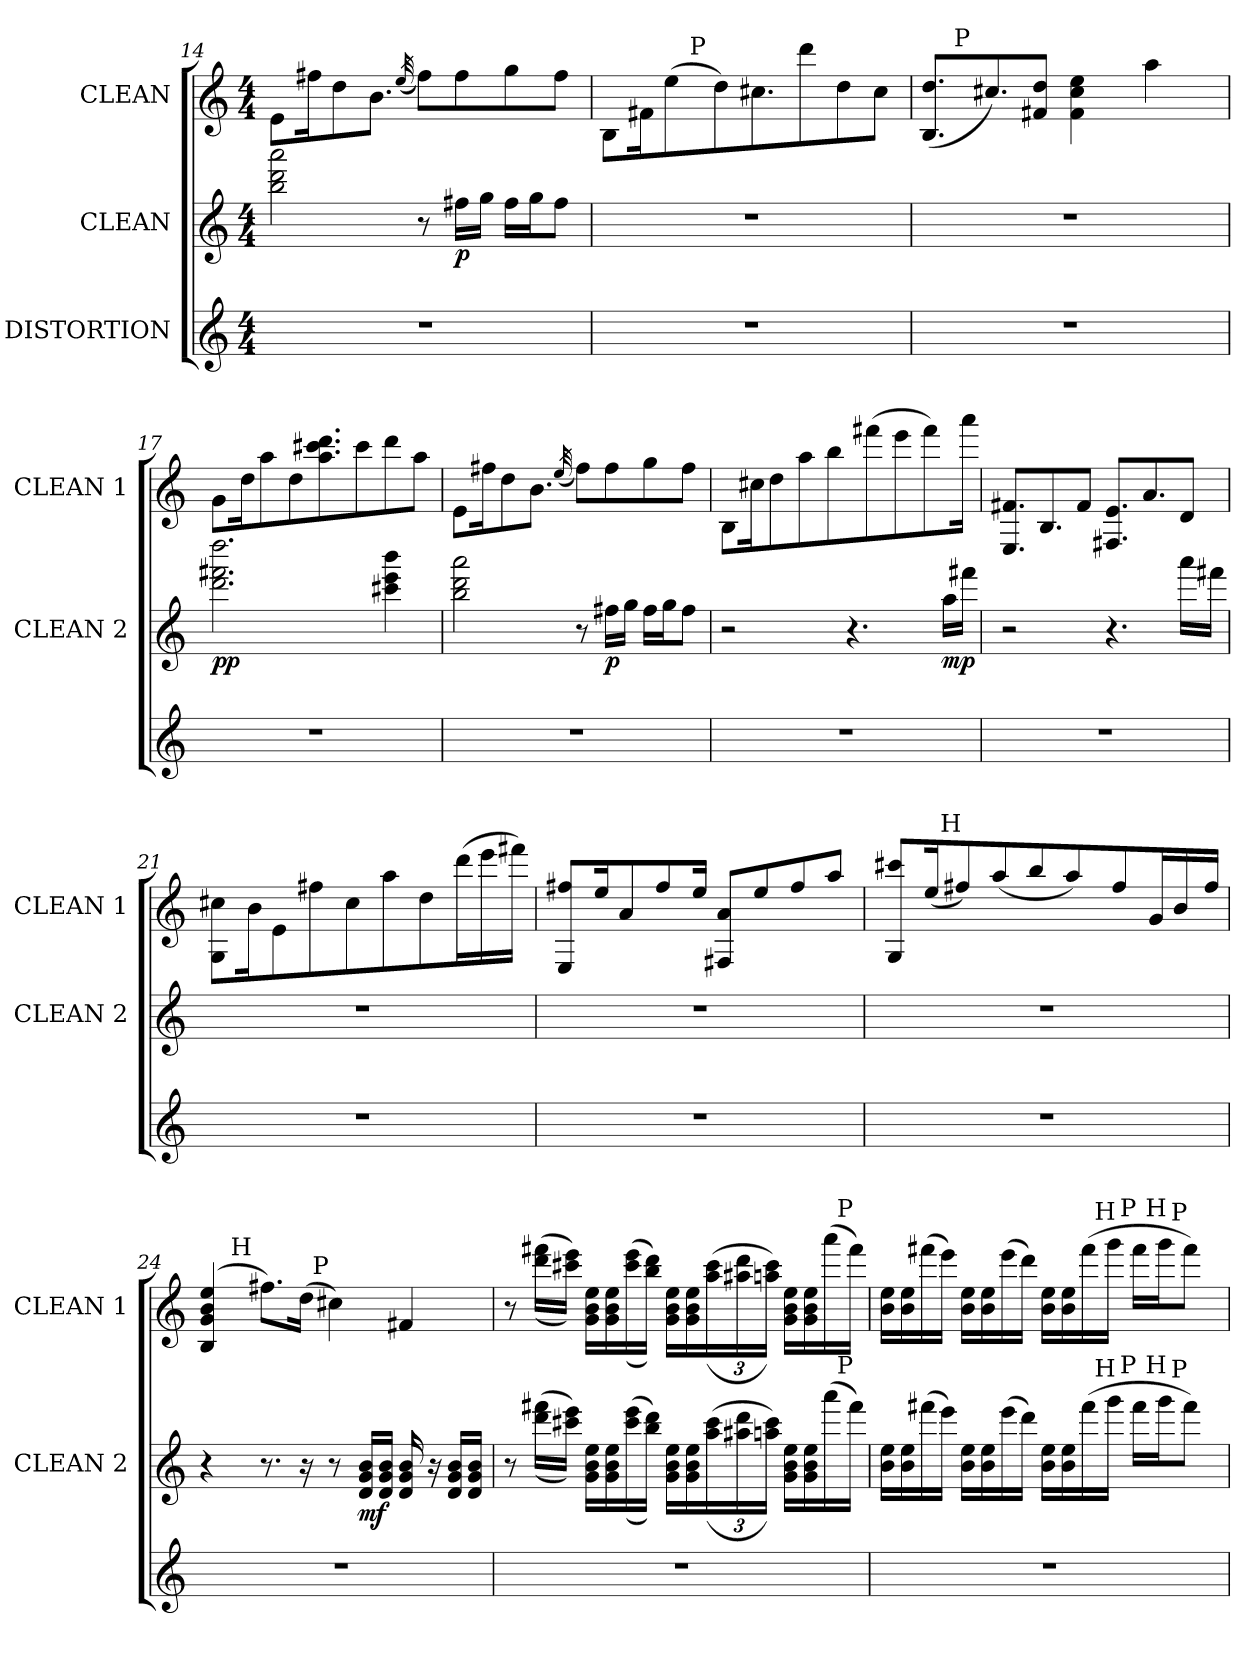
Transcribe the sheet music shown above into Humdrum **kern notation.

**kern	**kern	**dynam	**kern
*part3	*part2	*part2	*part1
*staff3	*staff2	*staff2	*staff1
*I"DISTORTION	*I"CLEAN	*	*I"CLEAN
*	*I'CLEAN 2	*	*I'CLEAN 1
*clefG2	*clefG2	*	*clefG2
*ITrd7c12	*ITrd7c12	*	*ITrd7c12
*k[]	*k[]	*	*k[]
*C:	*C:	*	*C:
*M4/4	*M4/4	*	*M4/4
=14	=14	=14	=14
1r	2b\ 2dd\ 2aa\	.	8E\L
.	.	.	16f#X\K
.	.	.	8d\
.	.	.	8.B\J
.	.	.	(32qe/
.	8r	.	8f#\L)
!	!	!LO:DY:b	!
.	16f#X\LL	p	8f#\
.	16g\JJ	.	.
.	16f#\LL	.	8g\
.	16g\J	.	.
.	8f#\J	.	8f#\J
=15	=15	=15	=15
*	*	*	*^
1r	1r	.	8BB\L	4ryy
.	.	.	16F#X\K	.
.	.	.	(8e\	.
!	!	!	!	!LO:TX:a:t=P
.	.	.	.	2.ryy
.	.	.	8d\)	.
.	.	.	8.c#X\	.
.	.	.	8dd\	.
.	.	.	8d\	.
.	.	.	8c#\J	.
!!LO:LB:g=z	!!
=16	=16	=16	=16	=16
1r	1r	.	(8.BB/ 8.d/L	16.ryy
!	!	!	!	!LO:TX:a:t=P
.	.	.	.	2ryy
.	.	.	8.c#X/)	.
.	.	.	8F#X/ 8d/J	.
.	.	.	4F#\ 4c#\ 4e\	.
.	.	.	.	4ryy
.	.	.	4a\	.
.	.	.	.	8ryy
.	.	.	.	32ryy
=17	=17	=17	=17	=17
!	!	!LO:DY:b	!	!
*	*	*	*v	*v
1r	2.dd\ 2.ff#X\ 2.ddd\	pp	8G\L
.	.	.	16d\K
.	.	.	8a\
.	.	.	8d\
.	.	.	8.a\ 8.cc#X\ 8.dd\
.	.	.	8cc#\
.	4cc#X\ 4ee\ 4bb\	.	8dd\
.	.	.	8a\J
=18	=18	=18	=18
1r	2b\ 2dd\ 2aa\	.	8E\L
.	.	.	16f#X\K
.	.	.	8d\
.	.	.	8.B\J
.	.	.	(32qe/
.	8r	.	8f#\L)
!	!	!LO:DY:b	!
.	16f#X\LL	p	8f#\
.	16g\JJ	.	.
.	16f#\LL	.	8g\
.	16g\J	.	.
.	8f#\J	.	8f#\J
!!LO:LB:g=z
=19	=19	=19	=19
1r	2r	.	8BB\L
.	.	.	16c#X\K
.	.	.	8d\
.	.	.	8a\
.	.	.	8b\
.	4.r	.	.
.	.	.	(8ff#X\
.	.	.	8ee\
.	.	.	8ff#\)
!	!	!LO:DY:b	!
.	16a\LL	mp	.
.	16ff#X\JJ	.	16aa\Jk
=20	=20	=20	=20
1r	2r	.	8.EE/ 8.F#X/L
.	.	.	8.BB/
.	.	.	8F#/J
.	4.r	.	8.FF#X/ 8.E/L
.	.	.	8.A/
.	16aa\LL	.	8D/J
.	16ff#X\JJ	.	.
=21	=21	=21	=21
1r	1r	.	8GG\ 8c#X\L
.	.	.	16B\K
.	.	.	8E\
.	.	.	8f#X\
.	.	.	8c#\
.	.	.	8a\
.	.	.	8d\
.	.	.	(16dd\L
.	.	.	16ee\
.	.	.	16ff#X\JJ)
!!LO:PB:g=z
=22	=22	=22	=22
1r	1r	.	8EE/ 8f#X/L
.	.	.	16e/K
.	.	.	8A/
.	.	.	8f#/
.	.	.	16e/Jk
.	.	.	8FF#X/ 8A/L
.	.	.	8e/
.	.	.	8f#/
.	.	.	8a/J
=23	=23	=23	=23
*	*	*	*^
1r	1r	.	8GG/ 8cc#X/L	8ryy
.	.	.	(16e/K	32ryy
!	!	!	!	!LO:TX:a:t=H
.	.	.	.	2ryy
.	.	.	8f#X/)	.
.	.	.	(8a/	.
.	.	.	8b/	.
.	.	.	8a/)	.
.	.	.	.	4ryy
.	.	.	8f#/	.
.	.	.	16G/L	.
.	.	.	16B/	.
.	.	.	.	16.ryy
.	.	.	16f#/JJ	.
=24	=24	=24	=24	=24
*	*	*	*	*^
1r	4r	.	(4BB/ 4G/ 4B/ 4e/	8ryy	4...ryy
!	!	!	!	!LO:TX:a:t=H	!
.	.	.	.	2..ryy	.
.	8.r	.	8.f#X\L)	.	.
.	16r	.	(16d\Jk	.	.
!	!	!	!	!	!LO:TX:a:t=P
.	.	.	.	.	2ryy
.	8r	.	4c#X\)	.	.
!	!	!LO:DY:b	!	!	!
.	16D/ 16G/ 16B/LL	mf	.	.	.
.	16D/ 16G/ 16B/JJ	.	.	.	.
.	16D/ 16G/ 16B/	.	4F#X/	.	.
.	16r	.	.	.	.
.	16D/ 16G/ 16B/LL	.	.	.	.
.	16D/ 16G/ 16B/JJ	.	.	.	.
.	.	.	.	.	32ryy
*	*	*	*	*v	*v
!!LO:LB:g=z
=25	=25	=25	=25	=25
*	*^	*	*	*
1r	8r	2ryy	.	8r	2ryy
.	((16dd\ 16ff#X\LL	.	.	((16dd\ 16ff#X\LL	.
.	16cc#X\ 16ee\JJ))	.	.	16cc#X\ 16ee\JJ))	.
.	16G\ 16B\ 16e\LL	.	.	16G\ 16B\ 16e\LL	.
.	16G\ 16B\ 16e\	.	.	16G\ 16B\ 16e\	.
.	((16cc#\ 16ee\	.	.	((16cc#\ 16ee\	.
.	16b\ 16dd\JJ))	.	.	16b\ 16dd\JJ))	.
.	16G\ 16B\ 16e\LL	4ryy	.	16G\ 16B\ 16e\LL	4ryy
.	16G\ 16B\ 16e\	.	.	16G\ 16B\ 16e\	.
*	*Xbrackettup	*	*	*Xbrackettup	*
.	((24a\ 24cc#\	.	.	((24a\ 24cc#\	.
.	24a#X\ 24dd\	.	.	24a#X\ 24dd\	.
.	24an\ 24cc#\JJ))	.	.	24an\ 24cc#\JJ))	.
.	16G\ 16B\ 16e\LL	8ryy	.	16G\ 16B\ 16e\LL	8ryy
.	16G\ 16B\ 16e\	.	.	16G\ 16B\ 16e\	.
.	(16aa\	32ryy	.	(16aa\	32ryy
!	!	!	!	!	!LO:TX:a:t=P
!	!	!LO:TX:a:t=P	!	!	!
.	.	16.ryy	.	.	16.ryy
.	16ff#\JJ)	.	.	16ff#\JJ)	.
=26	=26	=26	=26	=26	=26
*	*^	*^	*	*^	*^
*	*	*	*^	*	*	*	*	*^	*
1r	16B\ 16e\LL	2ryy	2ryy	2ryy	2ryy	.	16B\ 16e\LL	2ryy	2ryy	2ryy	2ryy
.	16B\ 16e\	.	.	.	.	.	16B\ 16e\	.	.	.	.
.	(16ff#X\	.	.	.	.	.	(16ff#X\	.	.	.	.
.	16ee\JJ)	.	.	.	.	.	16ee\JJ)	.	.	.	.
.	16B\ 16e\LL	.	.	.	.	.	16B\ 16e\LL	.	.	.	.
.	16B\ 16e\	.	.	.	.	.	16B\ 16e\	.	.	.	.
.	(16ee\	.	.	.	.	.	(16ee\	.	.	.	.
.	16dd\JJ)	.	.	.	.	.	16dd\JJ)	.	.	.	.
.	16B\ 16e\LL	8ryy	8..ryy	4ryy	4ryy	.	16B\ 16e\LL	8ryy	8..ryy	4ryy	4ryy
.	16B\ 16e\	.	.	.	.	.	16B\ 16e\	.	.	.	.
.	(16ff#\	32ryy	.	.	.	.	(16ff#\	32ryy	.	.	.
!	!	!	!	!	!	!	!	!LO:TX:a:t=H	!	!	!
!	!	!LO:TX:a:t=H	!	!	!	!	!	!	!	!	!
.	.	4ryy	.	.	.	.	.	4ryy	.	.	.
.	16gg\JJ	.	.	.	.	.	16gg\JJ	.	.	.	.
!	!	!	!	!	!	!	!	!	!LO:TX:a:t=P	!	!
!	!	!	!LO:TX:a:t=P	!	!	!	!	!	!	!	!
.	.	.	4ryy	.	.	.	.	.	4ryy	.	.
.	16ff#\LL	.	.	32ryy	16.ryy	.	16ff#\LL	.	.	32ryy	16.ryy
!	!	!	!	!	!	!	!	!	!	!LO:TX:a:t=H	!
!	!	!	!	!LO:TX:a:t=H	!	!	!	!	!	!	!
.	.	.	.	8..ryy	.	.	.	.	.	8..ryy	.
.	16gg\J	.	.	.	.	.	16gg\J	.	.	.	.
!	!	!	!	!	!	!	!	!	!	!	!LO:TX:a:t=P
!	!	!	!	!	!LO:TX:a:t=P	!	!	!	!	!	!
.	.	.	.	.	8ryy	.	.	.	.	.	8ryy
.	8ff#\J)	.	.	.	.	.	8ff#\J)	.	.	.	.
.	.	16.ryy	.	.	.	.	.	16.ryy	.	.	.
.	.	.	32ryy	.	32ryy	.	.	.	32ryy	.	32ryy
*	*v	*v	*v	*v	*v	*	*	*	*	*	*
*	*	*	*v	*v	*v	*v	*v
=	=	=	=
*-	*-	*-	*-
